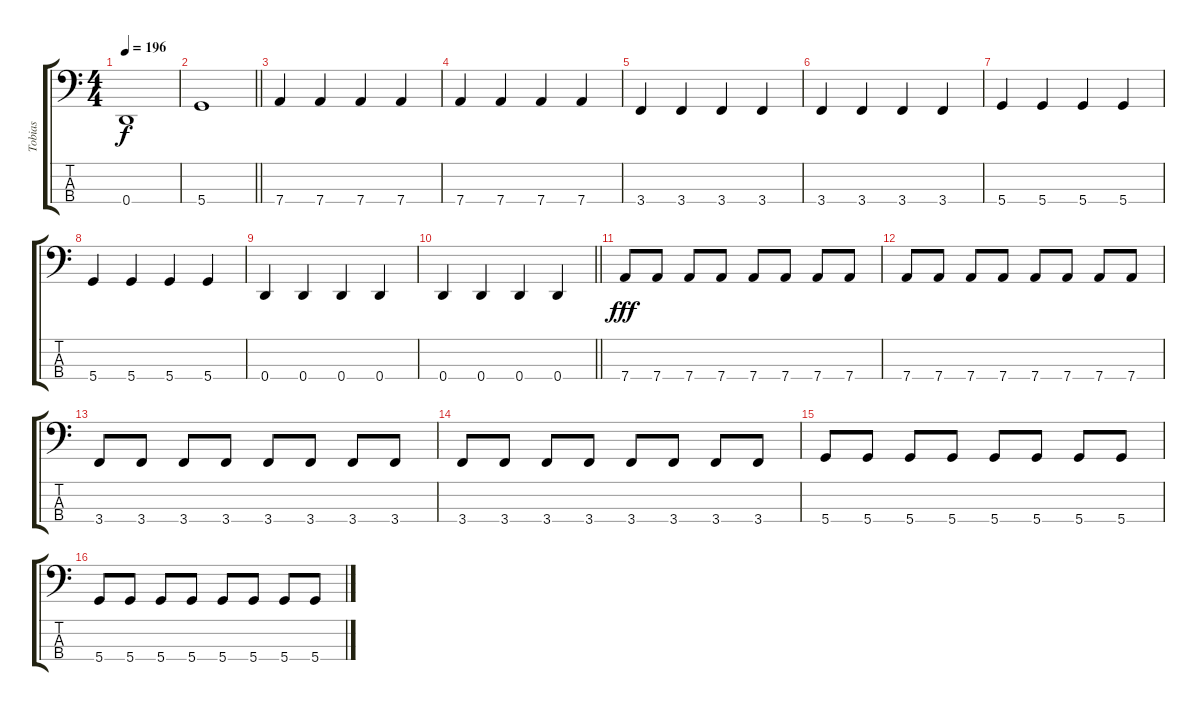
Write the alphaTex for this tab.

\track ("Tobias" "Tobias") {instrument electricbasspick}
\staff {score tabs}
\tuning (G2 D2 A1 D1) {hide}
\ts (4 4)
\tempo 196
\clef f4
\ks aminor
0.4.1{dy f} |
\barLineRight lightlight
5.4.1 |
7.4.4 7.4.4 7.4.4 7.4.4 |
7.4.4 7.4.4 7.4.4 7.4.4 |
3.4.4 3.4.4 3.4.4 3.4.4 |
3.4.4 3.4.4 3.4.4 3.4.4 |
5.4.4 5.4.4 5.4.4 5.4.4 |
5.4.4 5.4.4 5.4.4 5.4.4 |
0.4.4 0.4.4 0.4.4 0.4.4 |
\barLineRight lightlight
0.4.4 0.4.4 0.4.4 0.4.4 |
7.4.8{dy fff} 7.4.8 7.4.8 7.4.8 7.4.8 7.4.8 7.4.8 7.4.8 |
7.4.8 7.4.8 7.4.8 7.4.8 7.4.8 7.4.8 7.4.8 7.4.8 |
3.4.8 3.4.8 3.4.8 3.4.8 3.4.8 3.4.8 3.4.8 3.4.8 |
3.4.8 3.4.8 3.4.8 3.4.8 3.4.8 3.4.8 3.4.8 3.4.8 |
5.4.8 5.4.8 5.4.8 5.4.8 5.4.8 5.4.8 5.4.8 5.4.8 |
5.4.8 5.4.8 5.4.8 5.4.8 5.4.8 5.4.8 5.4.8 5.4.8
